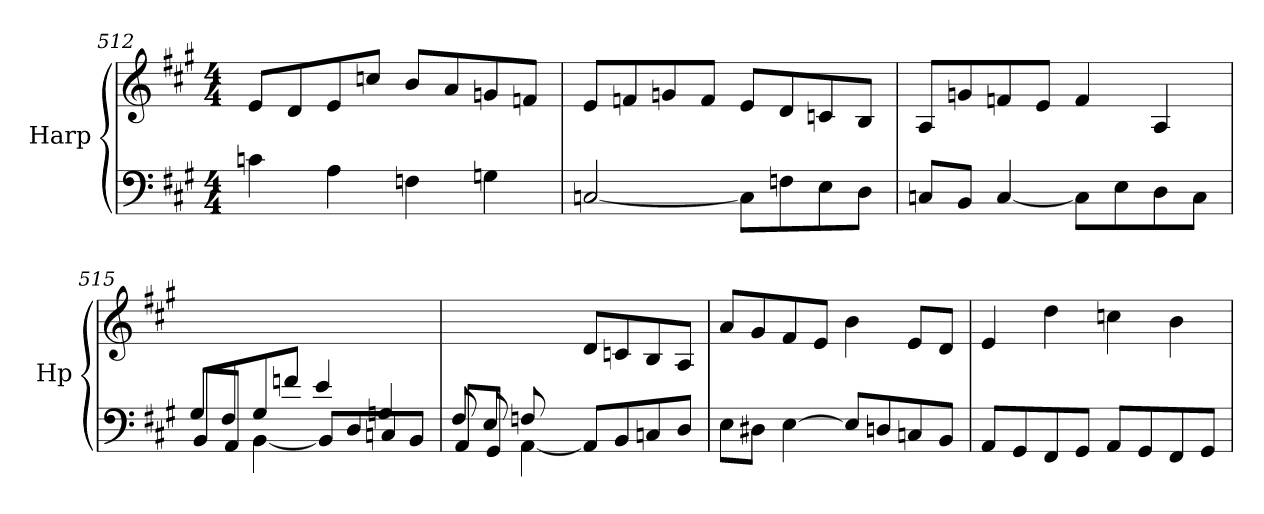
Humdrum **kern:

**kern	**kern
*part1	*part1
*staff2	*staff1
*I"Harp	*
*I'Hp	*
*clefF4	*clefG2
*k[f#c#g#]	*k[f#c#g#]
*M4/4	*M4/4
=512	=512
4cn\	8e/L
.	8d/
4A\	8e/
.	8ccn/J
4Fn\	8b/L
.	8a/
4Gn\	8gn/
.	8fn/J
=513	=513
[2Cn/	8e/L
.	8fn/
.	8gn/
.	8f/J
8C\L]	8e/L
8Fn\	8d/
8E\	8cn/
8D\J	8B/J
!!LO:LB:g=z
=514	=514
8Cn/L	8A/L
8BB/J	8gn/
[4C/	8fn/
.	8e/J
8C\L]	4f/
8E\	.
8D\	4A/
8C\J	.
=515	=515
*^	*
8G#/L	8BB/L	1ryy
8F#/	8AA/J	.
8G#/	[4BB\	.
8fn/J	.	.
4e/	8BB/L]	.
.	8D/	.
4Gn/	8Cn/	.
.	8BB/J	.
=516	=516	=516
8F#/L	8AA/L	4.ryy
8E/	8GG#/J	.
8Fn/	[4AA\	.
2ryy	.	8e\J
.	8AA/L]	8d/L
.	8BB/	8cn/
.	8Cn/	8B/
8ryy	8D/J	8A/J
*v	*v	*
=517	=517
8E\L	8a/L
8D#X\J	8g#/
[4E\	8f#/
.	8e/J
8E/L]	4b\
8Dn/	.
8Cn/	8e/L
8BB/J	8d/J
!!LO:LB:g=z
=518	=518
8AA/L	4e/
8GG#/	.
8FF#/	4dd\
8GG#/J	.
8AA/L	4ccn\
8GG#/	.
8FF#/	4b\
8GG#/J	.
=	=
*-	*-
